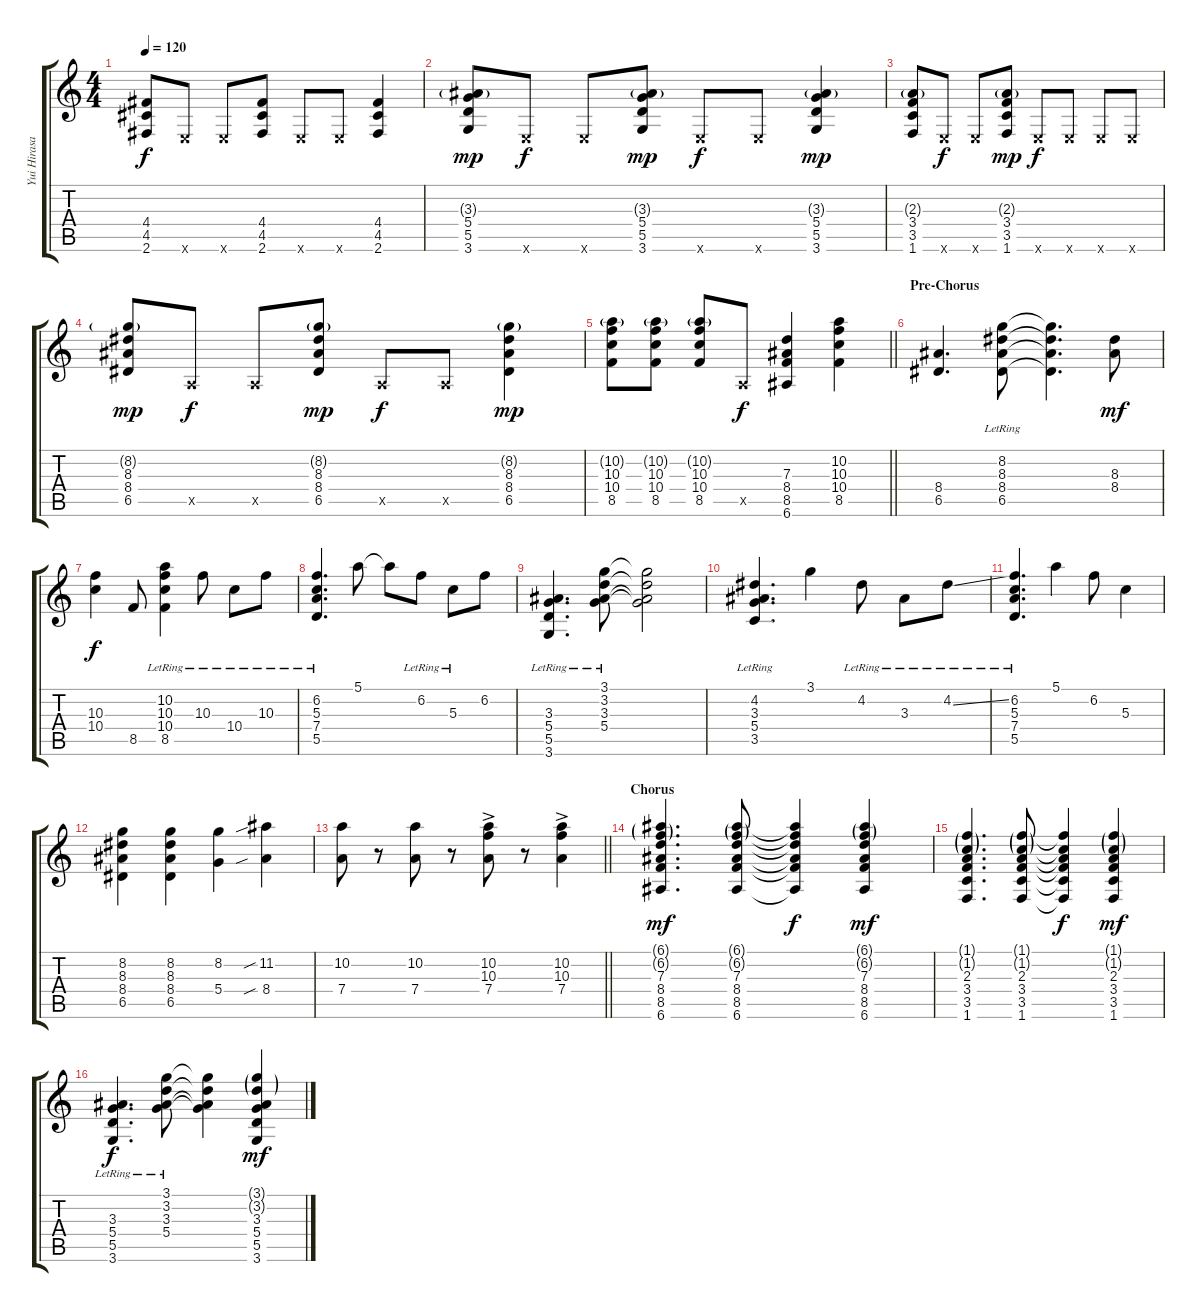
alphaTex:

\track ("Yui Hirasawa" "Yui Hirasa") {instrument overdrivenguitar}
\staff {score tabs}
\tuning (E4 B3 G3 D3 A2 E2) {hide}
\ts (4 4)
\tempo 120
\clef g2
\ks c
(4.4 4.5 2.6).8{dy f} 0.6{x}.8 0.6{x}.8 (4.4 4.5 2.6).8 0.6{x}.8 0.6{x}.8 (4.4 4.5 2.6).4 |
(3.3{g} 5.4 5.5 3.6).8{dy mp} 0.6{x}.8{dy f} 0.6{x}.8 (3.3{g} 5.4 5.5 3.6).8{dy mp} 0.6{x}.8{dy f} 0.6{x}.8 (3.3{g} 5.4 5.5 3.6).4{dy mp} |
(2.3{g} 3.4 3.5 1.6).8 0.6{x}.8{dy f} 0.6{x}.8 (2.3{g} 3.4 3.5 1.6).8{dy mp} 0.6{x}.8{dy f} 0.6{x}.8 0.6{x}.8 0.6{x}.8 |
(8.2{g} 8.3 8.4 6.5).8{dy mp} 0.5{x}.8{dy f} 0.5{x}.8 (8.2{g} 8.3 8.4 6.5).8{dy mp} 0.5{x}.8{dy f} 0.5{x}.8 (8.2{g} 8.3 8.4 6.5).4{dy mp} |
\barLineRight lightlight
(10.2{g} 10.3 10.4 8.5).8 (10.2{g} 10.3 10.4 8.5).8 (10.2{g} 10.3 10.4 8.5).8 0.5{x}.8{dy f} (7.3 8.4 8.5 6.6).4 (10.2 10.3 10.4 8.5).4 |
\section ("" "Pre-Chorus")
(8.4 6.5).4{d} (8.2{lr} 8.3 8.4 6.5{lr}).8 (8.2{t} 8.3{t} 8.4{t} 6.5{t}).4{d} (8.3 8.4).8{dy mf} |
(10.3 10.4).4{dy f} 8.5.8 (10.2{lr} 10.3{lr} 10.4{lr} 8.5{lr}).4 10.3{lr}.8 10.4{lr}.8 10.3{lr}.8 |
(6.2{lr} 5.3{lr} 7.4{lr} 5.5{lr}).4{d} 5.1.8 5.1{t}.8 6.2{lr}.8 5.3{lr}.8 6.2.8 |
(3.3 5.4 5.5{lr} 3.6{lr}).4{d} (3.1 3.2{lr} 3.3{lr} 5.4{lr}).8 (3.1{t} 3.2{t} 3.3{t} 5.4{t}).2 |
(4.2{lr} 3.3{lr} 5.4{lr} 3.5{lr}).4{d} 3.1.4 4.2{lr}.8 3.3{lr}.8 4.2{ss lr}.8 |
(6.2{lr} 5.3{lr} 7.4{lr} 5.5{lr}).4{d} 5.1.4 6.2.8 5.3.4 |
(8.2 8.3 8.4 6.5).4 (8.2 8.3 8.4 6.5).4 (8.2 5.4).4 (11.2{sib} 8.4{sib}).4 |
\barLineRight lightlight
(10.2 7.4).8 r.8 (10.2 7.4).8 r.8 (10.2 10.3 7.4{ac}).8 r.8 (10.2 10.3 7.4{ac}).4 |
\section ("" "Chorus")
(6.1{g} 6.2{g} 7.3 8.4 8.5 6.6).4{d dy mf} (6.1{g} 6.2{g} 7.3 8.4 8.5 6.6).8 (6.1{t} 6.2{t} 7.3{t} 8.4{t} 8.5{t} 6.6{t}).4{dy f} (6.1{g} 6.2{g} 7.3 8.4 8.5 6.6).4{dy mf} |
(1.1{g} 1.2{g} 2.3 3.4 3.5 1.6).4{d} (1.1{g} 1.2{g} 2.3 3.4 3.5 1.6).8 (1.1{t} 1.2{t} 2.3{t} 3.4{t} 3.5{t} 1.6{t}).4{dy f} (1.1{g} 1.2{g} 2.3 3.4 3.5 1.6).4{dy mf} |
(3.3{lr} 5.4{lr} 5.5{lr} 3.6{lr}).4{d dy f} (3.1{lr} 3.2{lr} 3.3{lr} 5.4{lr}).8 (3.1{t} 3.2{t} 3.3{t} 5.4{t}).4 (3.1{g} 3.2{g} 3.3 5.4 5.5 3.6).4{dy mf}
